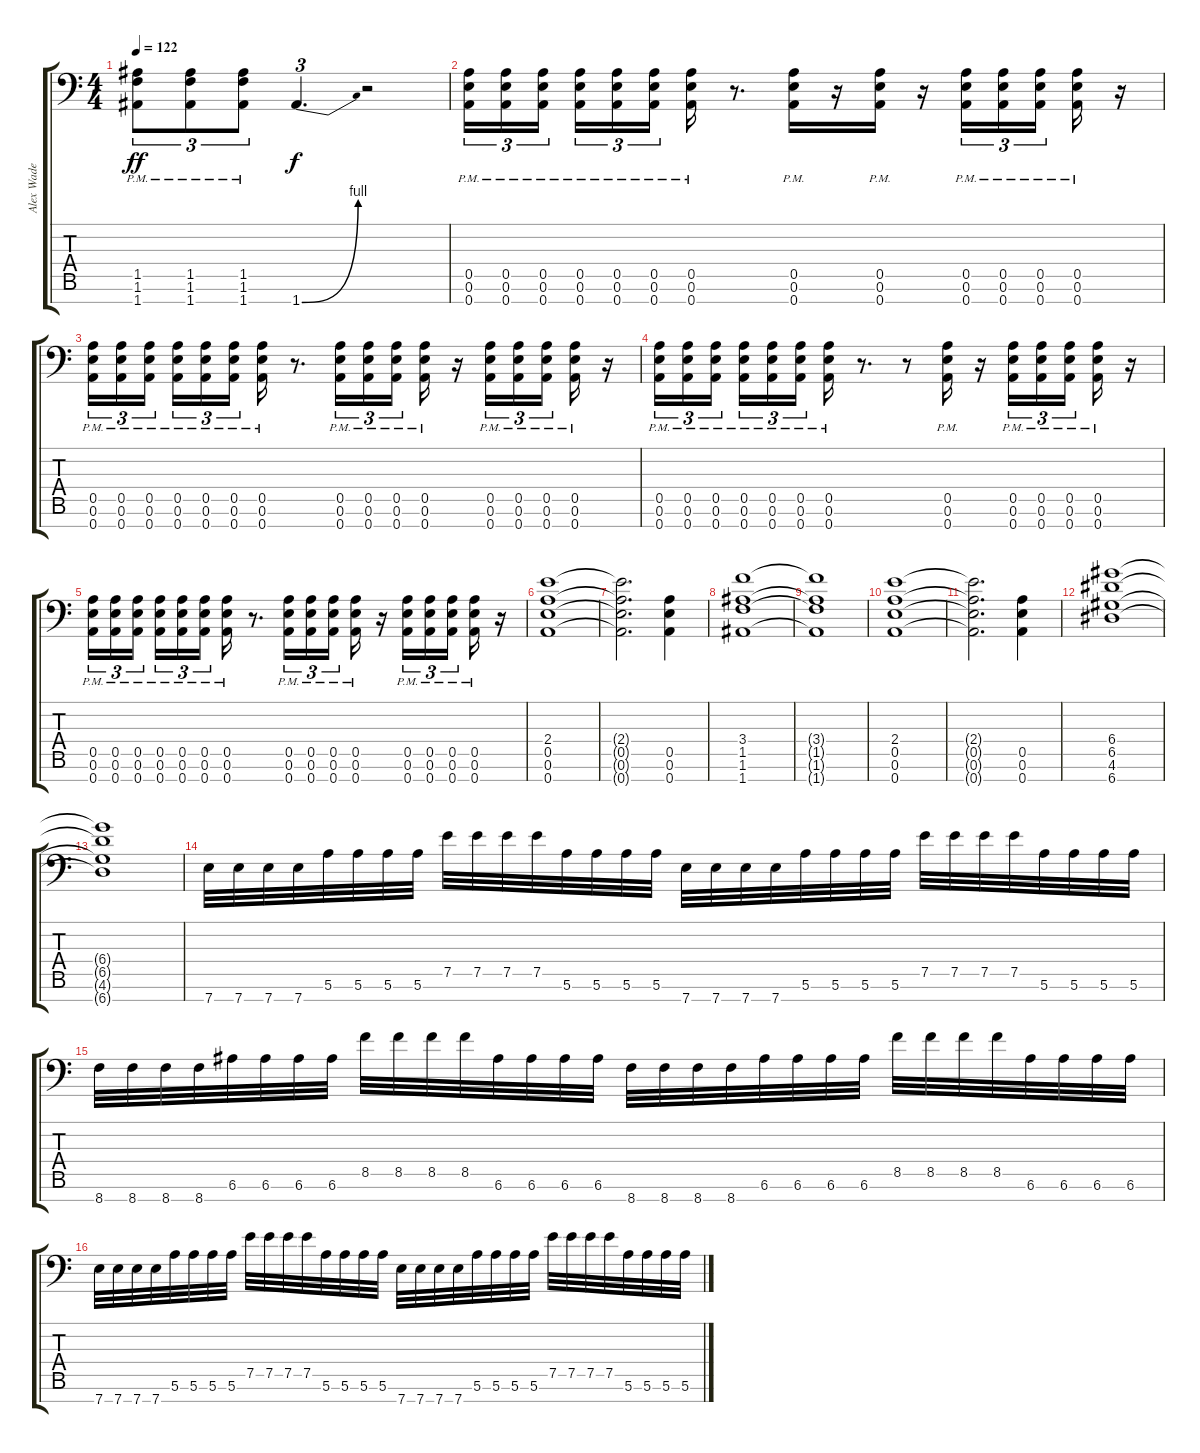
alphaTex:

\track ("Alex Wade" "Alex Wade") {instrument distortionguitar}
\staff {score tabs}
\tuning (E4 B3 G3 D3 A2 E2 A1) {hide}
\ts (4 4)
\tempo 122
\clef f4
\ks c
(1.5{pm} 1.6{pm} 1.7{pm}).8{tu (3 2) dy ff} (1.5{pm} 1.6{pm} 1.7{pm}).8{tu (3 2)} (1.5{pm} 1.6{pm} 1.7{pm}).8{tu (3 2)} 1.7{be (bend 0 0 60 4)}.4{d tu (3 2) dy f} r.2 |
(0.5{pm} 0.6{pm} 0.7{pm}).16{tu (3 2)} (0.5{pm} 0.6{pm} 0.7{pm}).16{tu (3 2)} (0.5{pm} 0.6{pm} 0.7{pm}).16{tu (3 2) beam splitsecondary} (0.5{pm} 0.6{pm} 0.7{pm}).16{tu (3 2)} (0.5{pm} 0.6{pm} 0.7{pm}).16{tu (3 2)} (0.5{pm} 0.6{pm} 0.7{pm}).16{tu (3 2)} (0.5{pm} 0.6{pm} 0.7{pm}).16 r.8{d} (0.5{pm} 0.6{pm} 0.7{pm}).16 r.16 (0.5{pm} 0.6{pm} 0.7{pm}).16 r.16 (0.5{pm} 0.6{pm} 0.7{pm}).16{tu (3 2)} (0.5{pm} 0.6{pm} 0.7{pm}).16{tu (3 2)} (0.5{pm} 0.6{pm} 0.7{pm}).16{tu (3 2) beam splitsecondary} (0.5{pm} 0.6{pm} 0.7{pm}).16 r.16 |
(0.5{pm} 0.6{pm} 0.7{pm}).16{tu (3 2)} (0.5{pm} 0.6{pm} 0.7{pm}).16{tu (3 2)} (0.5{pm} 0.6{pm} 0.7{pm}).16{tu (3 2) beam splitsecondary} (0.5{pm} 0.6{pm} 0.7{pm}).16{tu (3 2)} (0.5{pm} 0.6{pm} 0.7{pm}).16{tu (3 2)} (0.5{pm} 0.6{pm} 0.7{pm}).16{tu (3 2)} (0.5{pm} 0.6{pm} 0.7{pm}).16 r.8{d} (0.5{pm} 0.6{pm} 0.7{pm}).16{tu (3 2)} (0.5{pm} 0.6{pm} 0.7{pm}).16{tu (3 2)} (0.5{pm} 0.6{pm} 0.7{pm}).16{tu (3 2) beam splitsecondary} (0.5{pm} 0.6{pm} 0.7{pm}).16 r.16 (0.5{pm} 0.6{pm} 0.7{pm}).16{tu (3 2)} (0.5{pm} 0.6{pm} 0.7{pm}).16{tu (3 2)} (0.5{pm} 0.6{pm} 0.7{pm}).16{tu (3 2) beam splitsecondary} (0.5{pm} 0.6{pm} 0.7{pm}).16 r.16 |
(0.5 0.6{pm} 0.7{pm}).16{tu (3 2)} (0.5{pm} 0.6{pm} 0.7{pm}).16{tu (3 2)} (0.5{pm} 0.6{pm} 0.7{pm}).16{tu (3 2) beam splitsecondary} (0.5{pm} 0.6{pm} 0.7{pm}).16{tu (3 2)} (0.5{pm} 0.6{pm} 0.7{pm}).16{tu (3 2)} (0.5{pm} 0.6{pm} 0.7{pm}).16{tu (3 2)} (0.5{pm} 0.6{pm} 0.7{pm}).16 r.8{d} r.8 (0.5{pm} 0.6{pm} 0.7{pm}).16 r.16 (0.5{pm} 0.6{pm} 0.7{pm}).16{tu (3 2)} (0.5{pm} 0.6{pm} 0.7{pm}).16{tu (3 2)} (0.5{pm} 0.6{pm} 0.7{pm}).16{tu (3 2) beam splitsecondary} (0.5{pm} 0.6{pm} 0.7{pm}).16 r.16 |
(0.5{pm} 0.6{pm} 0.7{pm}).16{tu (3 2)} (0.5{pm} 0.6{pm} 0.7{pm}).16{tu (3 2)} (0.5{pm} 0.6{pm} 0.7{pm}).16{tu (3 2) beam splitsecondary} (0.5{pm} 0.6{pm} 0.7{pm}).16{tu (3 2)} (0.5{pm} 0.6{pm} 0.7{pm}).16{tu (3 2)} (0.5{pm} 0.6{pm} 0.7{pm}).16{tu (3 2)} (0.5{pm} 0.6{pm} 0.7{pm}).16 r.8{d} (0.5{pm} 0.6{pm} 0.7{pm}).16{tu (3 2)} (0.5{pm} 0.6{pm} 0.7{pm}).16{tu (3 2)} (0.5{pm} 0.6{pm} 0.7{pm}).16{tu (3 2) beam splitsecondary} (0.5{pm} 0.6{pm} 0.7{pm}).16 r.16 (0.5 0.6{pm} 0.7{pm}).16{tu (3 2)} (0.5{pm} 0.6{pm} 0.7{pm}).16{tu (3 2)} (0.5{pm} 0.6{pm} 0.7{pm}).16{tu (3 2) beam splitsecondary} (0.5{pm} 0.6{pm} 0.7{pm}).16 r.16 |
(2.4 0.5 0.6 0.7).1 |
(2.4{t} 0.5{t} 0.6{t} 0.7{t}).2{d} (0.5 0.6 0.7).4 |
(3.4 1.5 1.6 1.7).1 |
(3.4{t} 1.5{t} 1.6{t} 1.7{t}).1 |
(2.4 0.5 0.6 0.7).1 |
(2.4{t} 0.5{t} 0.6{t} 0.7{t}).2{d} (0.5 0.6 0.7).4 |
(6.4 6.5 4.6 6.7).1 |
(6.4{t} 6.5{t} 4.6{t} 6.7{t}).1 |
7.7.32 7.7.32 7.7.32 7.7.32 5.6.32 5.6.32 5.6.32 5.6.32 7.5.32 7.5.32 7.5.32 7.5.32 5.6.32 5.6.32 5.6.32 5.6.32 7.7.32 7.7.32 7.7.32 7.7.32 5.6.32 5.6.32 5.6.32 5.6.32 7.5.32 7.5.32 7.5.32 7.5.32 5.6.32 5.6.32 5.6.32 5.6.32 |
8.7.32 8.7.32 8.7.32 8.7.32 6.6.32 6.6.32 6.6.32 6.6.32 8.5.32 8.5.32 8.5.32 8.5.32 6.6.32 6.6.32 6.6.32 6.6.32 8.7.32 8.7.32 8.7.32 8.7.32 6.6.32 6.6.32 6.6.32 6.6.32 8.5.32 8.5.32 8.5.32 8.5.32 6.6.32 6.6.32 6.6.32 6.6.32 |
7.7.32 7.7.32 7.7.32 7.7.32 5.6.32 5.6.32 5.6.32 5.6.32 7.5.32 7.5.32 7.5.32 7.5.32 5.6.32 5.6.32 5.6.32 5.6.32 7.7.32 7.7.32 7.7.32 7.7.32 5.6.32 5.6.32 5.6.32 5.6.32 7.5.32 7.5.32 7.5.32 7.5.32 5.6.32 5.6.32 5.6.32 5.6.32
